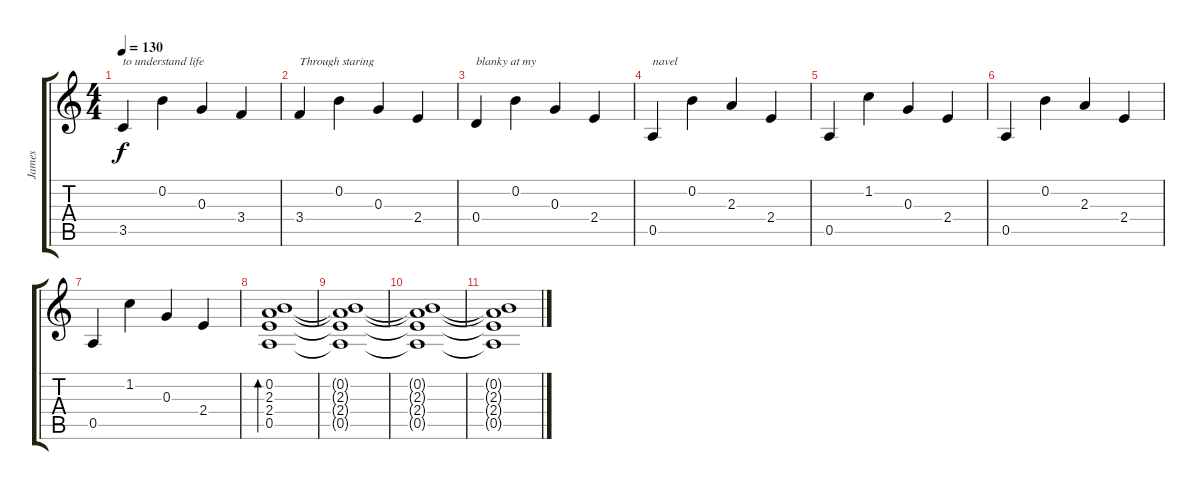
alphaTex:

\track ("James" "James") {instrument electricguitarclean}
\staff {score tabs}
\tuning (E4 B3 G3 D3 A2 E2) {hide}
\ts (4 4)
\tempo 130
\clef g2
\ks c
3.5.4{txt "to understand life" dy f} 0.2.4 0.3.4 3.4.4 |
3.4.4{txt "Through staring"} 0.2.4 0.3.4 2.4.4 |
0.4.4{txt "blanky at my"} 0.2.4 0.3.4 2.4.4 |
0.5.4{txt "navel"} 0.2.4 2.3.4 2.4.4 |
0.5.4 1.2.4 0.3.4 2.4.4 |
0.5.4 0.2.4 2.3.4 2.4.4 |
0.5.4 1.2.4 0.3.4 2.4.4 |
(0.2 2.3 2.4 0.5).1{bd 480} |
(0.2{t} 2.3{t} 2.4{t} 0.5{t}).1 |
(0.2{t} 2.3{t} 2.4{t} 0.5{t}).1 |
(0.2{t} 2.3{t} 2.4{t} 0.5{t}).1
